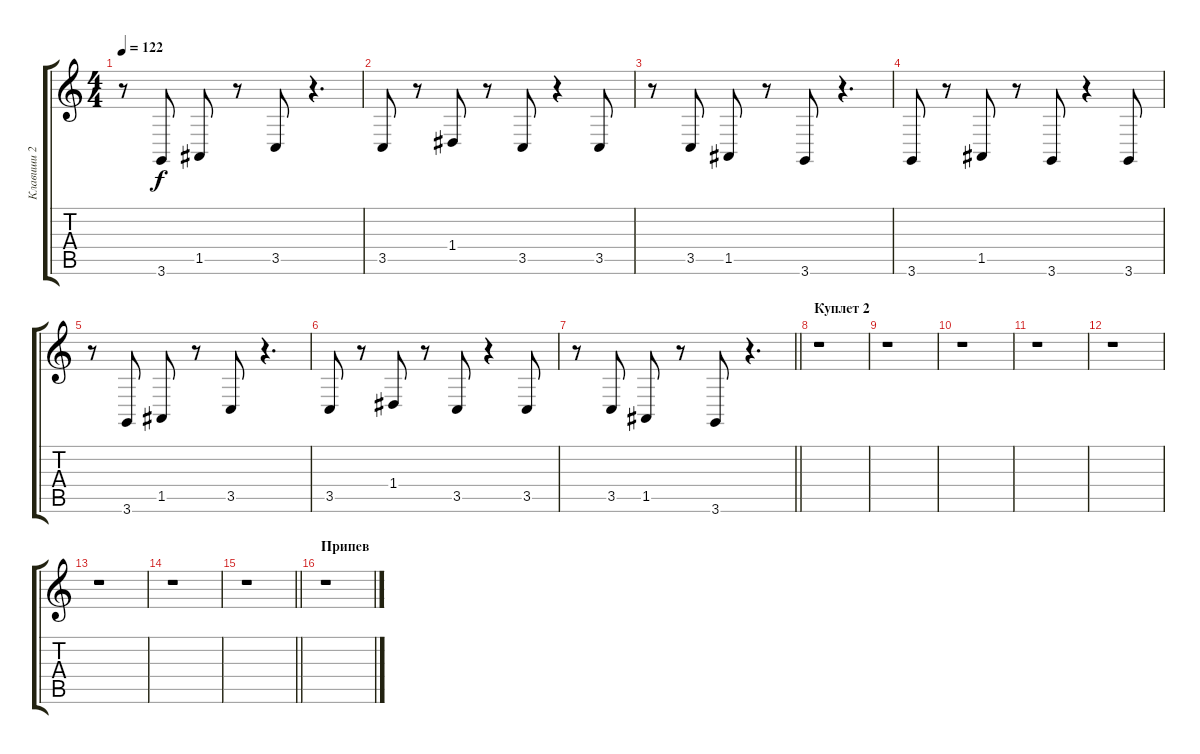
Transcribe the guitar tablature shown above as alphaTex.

\track ("Клавиши 2" "Клавиши 2") {instrument frenchhorn}
\staff {score tabs}
\tuning (E4 B3 G3 D3 A2 E2) {hide}
\ts (4 4)
\tempo 122
\clef g2
\ks c
r.8{dy f} 3.6.8 1.5.8 r.8 3.5.8 r.4{d} |
3.5.8 r.8 1.4.8 r.8 3.5.8 r.4 3.5.8 |
r.8 3.5.8 1.5.8 r.8 3.6.8 r.4{d} |
3.6.8 r.8 1.5.8 r.8 3.6.8 r.4 3.6.8 |
r.8 3.6.8 1.5.8 r.8 3.5.8 r.4{d} |
3.5.8 r.8 1.4.8 r.8 3.5.8 r.4 3.5.8 |
\barLineRight lightlight
r.8 3.5.8 1.5.8 r.8 3.6.8 r.4{d} |
\section ("" "Куплет 2")
r.1 |
r.1 |
r.1 |
r.1 |
r.1 |
r.1 |
r.1 |
\barLineRight lightlight
r.1 |
\section ("" "Припев")
r.1
